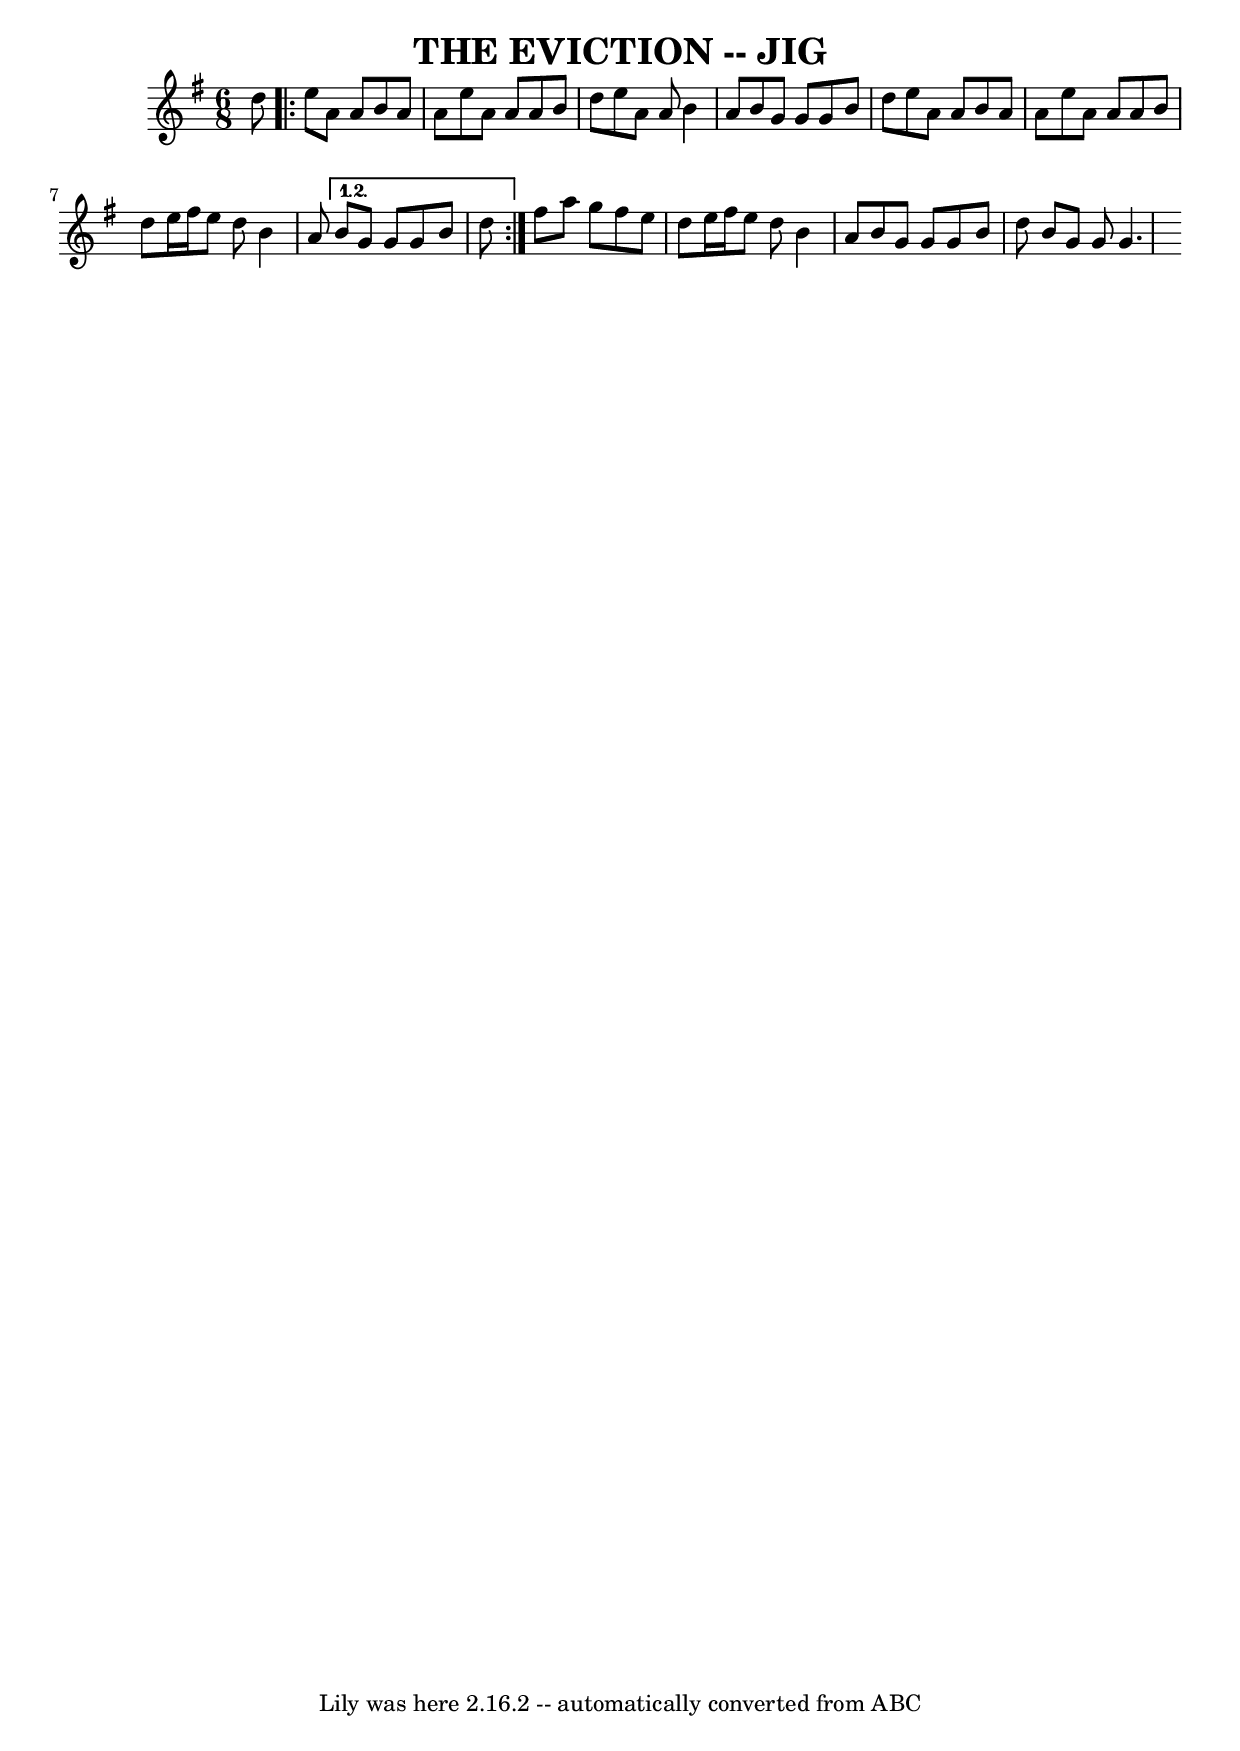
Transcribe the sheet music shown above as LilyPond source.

\version "2.16.2"
\include "Mammoth.ily"
\header {
  %% book = "Ryan's Mammoth Collection, p104"
 crossRefNumber = "1"
 footnotes = "\\\\\"Scat:ter the Mud\" in CRE 1.\\\\\"The Maids of Tramore\" Roche"
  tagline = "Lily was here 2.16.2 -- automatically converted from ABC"
  title = "THE EVICTION -- JIG"

}
voicedefault =  {


  \time 6/8 
  \key g \major
 d''8    
  \repeat volta 2 {
 e''8 a'8 a'8 b'8 a'8 a'8     |
 e''8 a'8 a'8 a'8 b'8 d''8     |
 e''8 a'8 a'8 b'4 a'8    |
 b'8 g'8 g'8 g'8 b'8 d''8     |
 e''8 a'8 a'8 b'8 a'8 a'8     |
 e''8 a'8 a'8 a'8 b'8 d''8    |
 e''16    
 fis''16 e''8 d''8 b'4 a'8    
  } \alternative{{ b'8 g'8 g'8   
		 g'8 b'8 d''8    
		 } 
	       } fis''8 a''8 g''8 fis''8 e''8 d''8     |
 e''16 fis''16 e''8 d''8 b'4 a'8    |
 b'8 g'8 g'8 g'8 b'8 d''8    \bar ": |" b'8 g'8 g'8 g'4.    \bar "| |"   

}

\score{
  <<

    \context Staff="default"
    {
      \voicedefault 
      
    }

  >>
  \layout {
    
  }
  \midi {
  }

}
